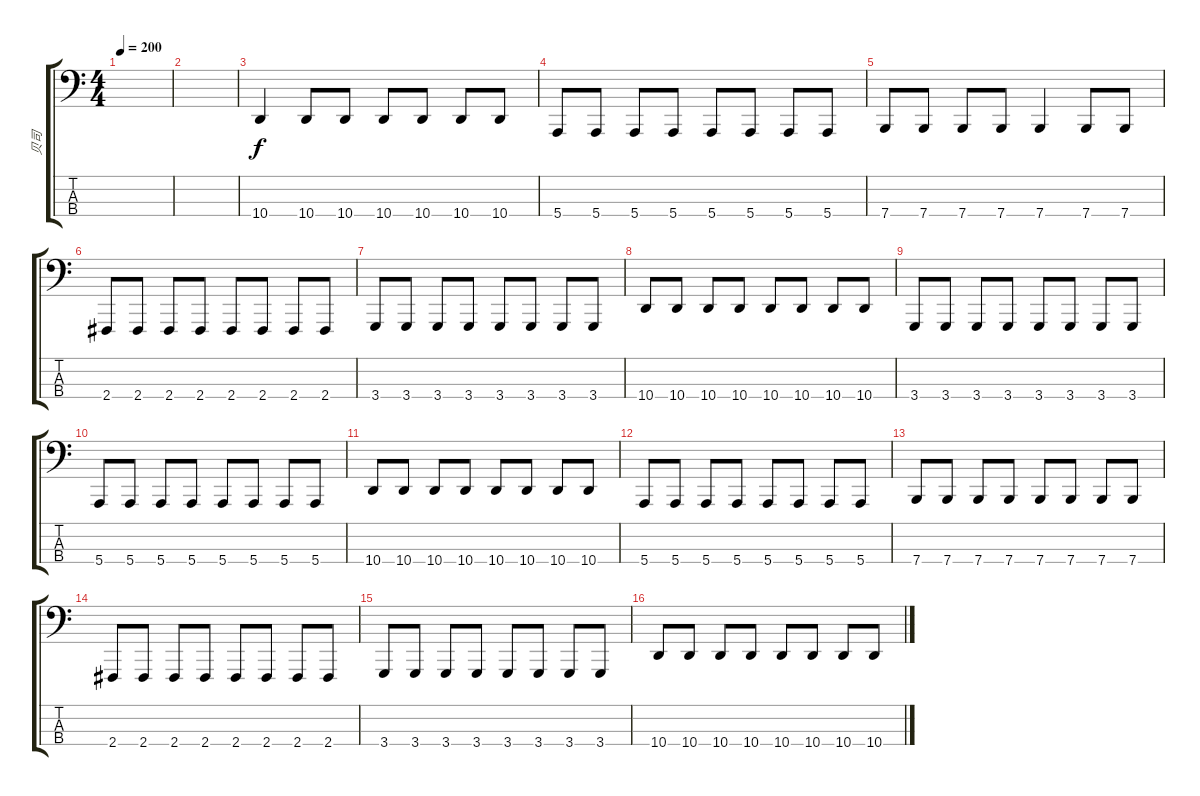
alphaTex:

\track ("贝司" "贝司") {instrument synthvoice}
\staff {score tabs}
\tuning (G2 D2 A1 E1) {hide}
\ts (4 4)
\tempo 200
\clef f4
\ks c
|
|
10.4.4 10.4.8 10.4.8 10.4.8 10.4.8 10.4.8 10.4.8 |
5.4.8 5.4.8 5.4.8 5.4.8 5.4.8 5.4.8 5.4.8 5.4.8 |
7.4.8 7.4.8 7.4.8 7.4.8 7.4.4 7.4.8 7.4.8 |
2.4.8 2.4.8 2.4.8 2.4.8 2.4.8 2.4.8 2.4.8 2.4.8 |
3.4.8 3.4.8 3.4.8 3.4.8 3.4.8 3.4.8 3.4.8 3.4.8 |
10.4.8 10.4.8 10.4.8 10.4.8 10.4.8 10.4.8 10.4.8 10.4.8 |
3.4.8 3.4.8 3.4.8 3.4.8 3.4.8 3.4.8 3.4.8 3.4.8 |
5.4.8 5.4.8 5.4.8 5.4.8 5.4.8 5.4.8 5.4.8 5.4.8 |
10.4.8 10.4.8 10.4.8 10.4.8 10.4.8 10.4.8 10.4.8 10.4.8 |
5.4.8 5.4.8 5.4.8 5.4.8 5.4.8 5.4.8 5.4.8 5.4.8 |
7.4.8 7.4.8 7.4.8 7.4.8 7.4.8 7.4.8 7.4.8 7.4.8 |
2.4.8 2.4.8 2.4.8 2.4.8 2.4.8 2.4.8 2.4.8 2.4.8 |
3.4.8 3.4.8 3.4.8 3.4.8 3.4.8 3.4.8 3.4.8 3.4.8 |
10.4.8 10.4.8 10.4.8 10.4.8 10.4.8 10.4.8 10.4.8 10.4.8
